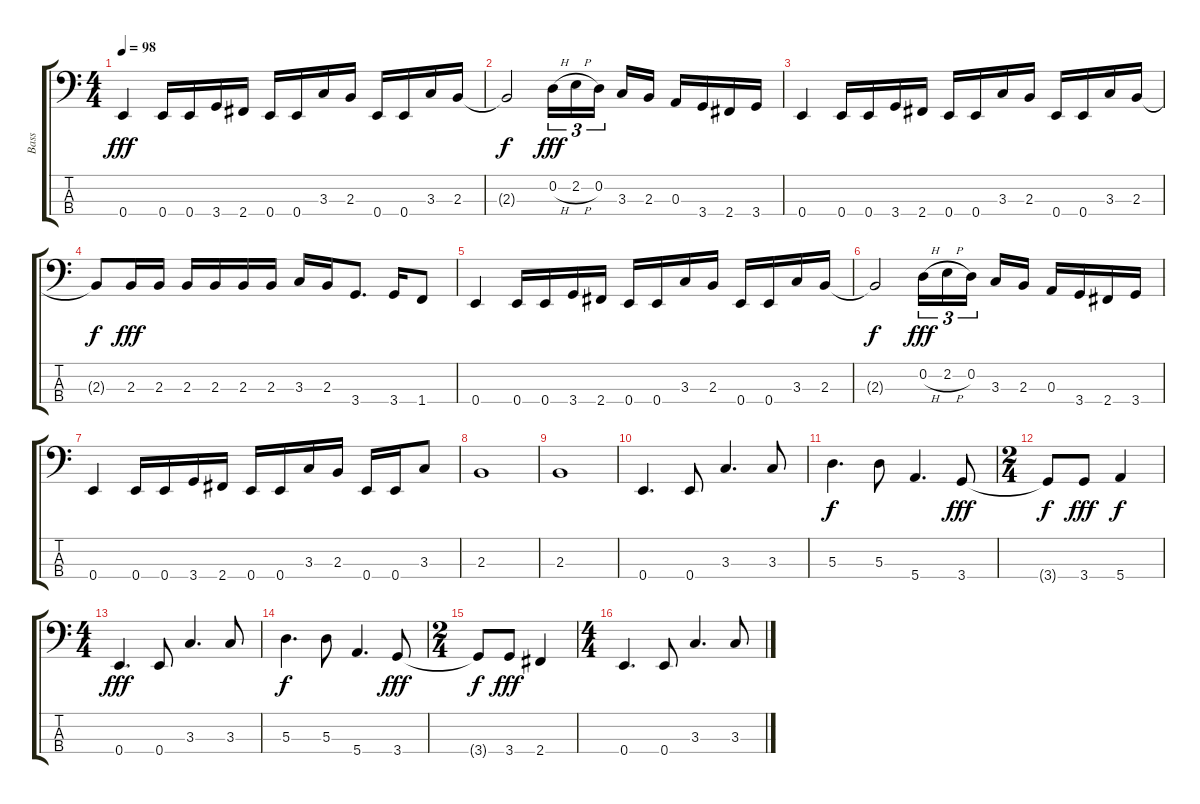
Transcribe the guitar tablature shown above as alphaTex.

\track ("Bass" "Bass") {instrument electricbassfinger}
\staff {score tabs}
\tuning (G2 D2 A1 E1) {hide}
\ts (4 4)
\tempo 98
\clef f4
\ks c
0.4.4{dy fff} 0.4.16 0.4.16 3.4.16 2.4.16 0.4.16 0.4.16 3.3.16 2.3.16 0.4.16 0.4.16 3.3.16 2.3.16 |
2.3{t}.2{dy f} 0.2{h}.16{tu (3 2) dy fff} 2.2{h}.16{tu (3 2)} 0.2.16{tu (3 2) beam splitsecondary} 3.3.16 2.3.16 0.3.16 3.4.16 2.4.16 3.4.16 |
0.4.4 0.4.16 0.4.16 3.4.16 2.4.16 0.4.16 0.4.16 3.3.16 2.3.16 0.4.16 0.4.16 3.3.16 2.3.16 |
2.3{t}.8{dy f} 2.3.16{dy fff} 2.3.16 2.3.16 2.3.16 2.3.16 2.3.16 3.3.16 2.3.16 3.4.8{d} 3.4.16 1.4.8 |
0.4.4 0.4.16 0.4.16 3.4.16 2.4.16 0.4.16 0.4.16 3.3.16 2.3.16 0.4.16 0.4.16 3.3.16 2.3.16 |
2.3{t}.2{dy f} 0.2{h}.16{tu (3 2) dy fff} 2.2{h}.16{tu (3 2)} 0.2.16{tu (3 2) beam splitsecondary} 3.3.16 2.3.16 0.3.16 3.4.16 2.4.16 3.4.16 |
0.4.4 0.4.16 0.4.16 3.4.16 2.4.16 0.4.16 0.4.16 3.3.16 2.3.16 0.4.16 0.4.16 3.3.8 |
2.3.1 |
2.3.1 |
0.4.4{d} 0.4.8 3.3.4{d} 3.3.8 |
5.3.4{d dy f} 5.3.8 5.4.4{d} 3.4.8{dy fff} |
\ts (2 4)
3.4{t}.8{dy f} 3.4.8{dy fff} 5.4.4{dy f} |
\ts (4 4)
0.4.4{d dy fff} 0.4.8 3.3.4{d} 3.3.8 |
5.3.4{d dy f} 5.3.8 5.4.4{d} 3.4.8{dy fff} |
\ts (2 4)
3.4{t}.8{dy f} 3.4.8{dy fff} 2.4.4 |
\ts (4 4)
0.4.4{d} 0.4.8 3.3.4{d} 3.3.8
